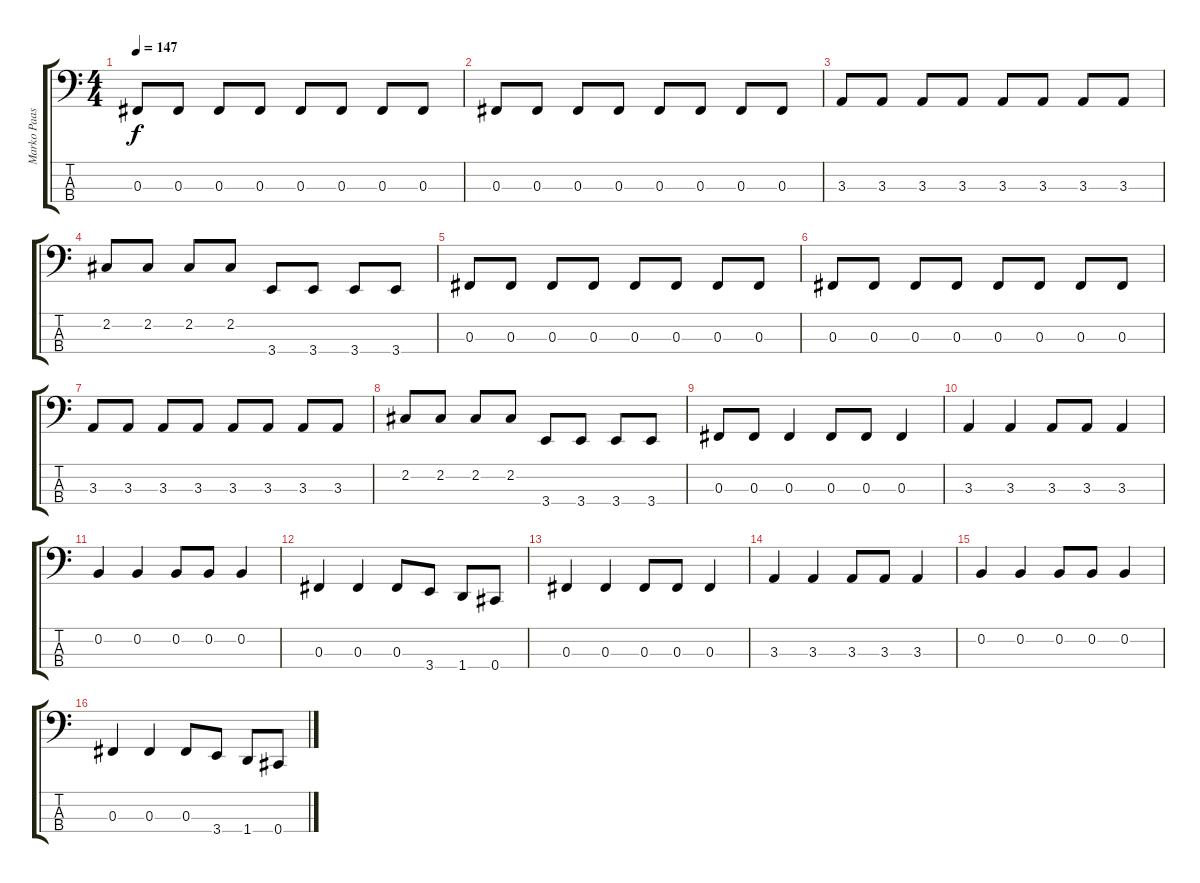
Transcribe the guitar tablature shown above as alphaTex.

\track ("Marko Paasikoski" "Marko Paas") {instrument electricbassfinger}
\staff {score tabs}
\tuning (E2 B1 Gb1 Db1) {hide}
\ts (4 4)
\tempo 147
\clef f4
\ks c
0.3.8{dy f} 0.3.8 0.3.8 0.3.8 0.3.8 0.3.8 0.3.8 0.3.8 |
0.3.8 0.3.8 0.3.8 0.3.8 0.3.8 0.3.8 0.3.8 0.3.8 |
3.3.8 3.3.8 3.3.8 3.3.8 3.3.8 3.3.8 3.3.8 3.3.8 |
2.2.8 2.2.8 2.2.8 2.2.8 3.4.8 3.4.8 3.4.8 3.4.8 |
0.3.8 0.3.8 0.3.8 0.3.8 0.3.8 0.3.8 0.3.8 0.3.8 |
0.3.8 0.3.8 0.3.8 0.3.8 0.3.8 0.3.8 0.3.8 0.3.8 |
3.3.8 3.3.8 3.3.8 3.3.8 3.3.8 3.3.8 3.3.8 3.3.8 |
2.2.8 2.2.8 2.2.8 2.2.8 3.4.8 3.4.8 3.4.8 3.4.8 |
0.3.8 0.3.8 0.3.4 0.3.8 0.3.8 0.3.4 |
3.3.4 3.3.4 3.3.8 3.3.8 3.3.4 |
0.2.4 0.2.4 0.2.8 0.2.8 0.2.4 |
0.3.4 0.3.4 0.3.8 3.4.8 1.4.8 0.4.8 |
0.3.4 0.3.4 0.3.8 0.3.8 0.3.4 |
3.3.4 3.3.4 3.3.8 3.3.8 3.3.4 |
0.2.4 0.2.4 0.2.8 0.2.8 0.2.4 |
0.3.4 0.3.4 0.3.8 3.4.8 1.4.8 0.4.8
